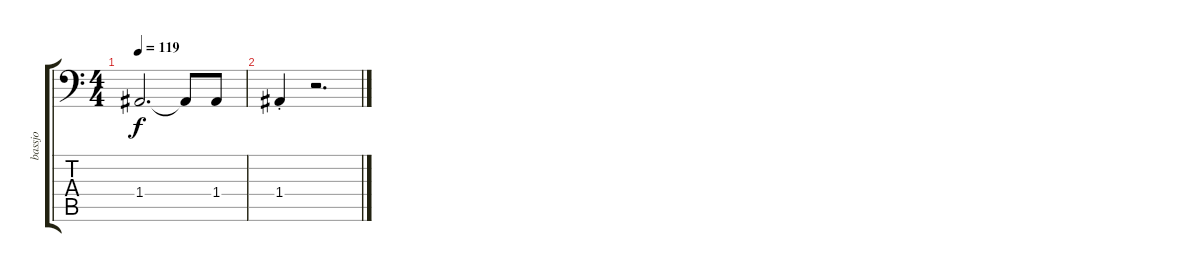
\track ("bassjo" "bassjo") {instrument electricbassfinger}
\staff {score tabs}
\tuning (C3 G2 D2 A1 E1 B0) {hide}
\ts (4 4)
\tempo 119
\clef f4
\ks c
1.4.2{d dy f} 1.4{t}.8 1.4.8 |
1.4{st}.4 r.2{d}
